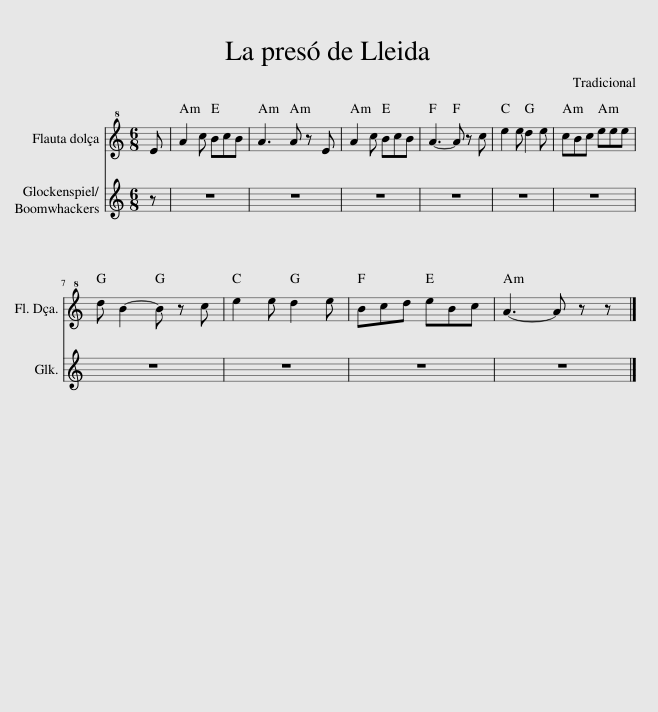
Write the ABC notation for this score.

X:1
L:1/8
M:6/8
I:linebreak $
K:C
V:1 treble+8
V:1
 E | A2 c BcB | A3 A z E | A2 c BcB | A3- A z c | %5
 e2 e d2 e | cBc eee |$ d B2- B z c | e2 e d2 e | Bcd eBc | %10
 A3- A z z |] %11
